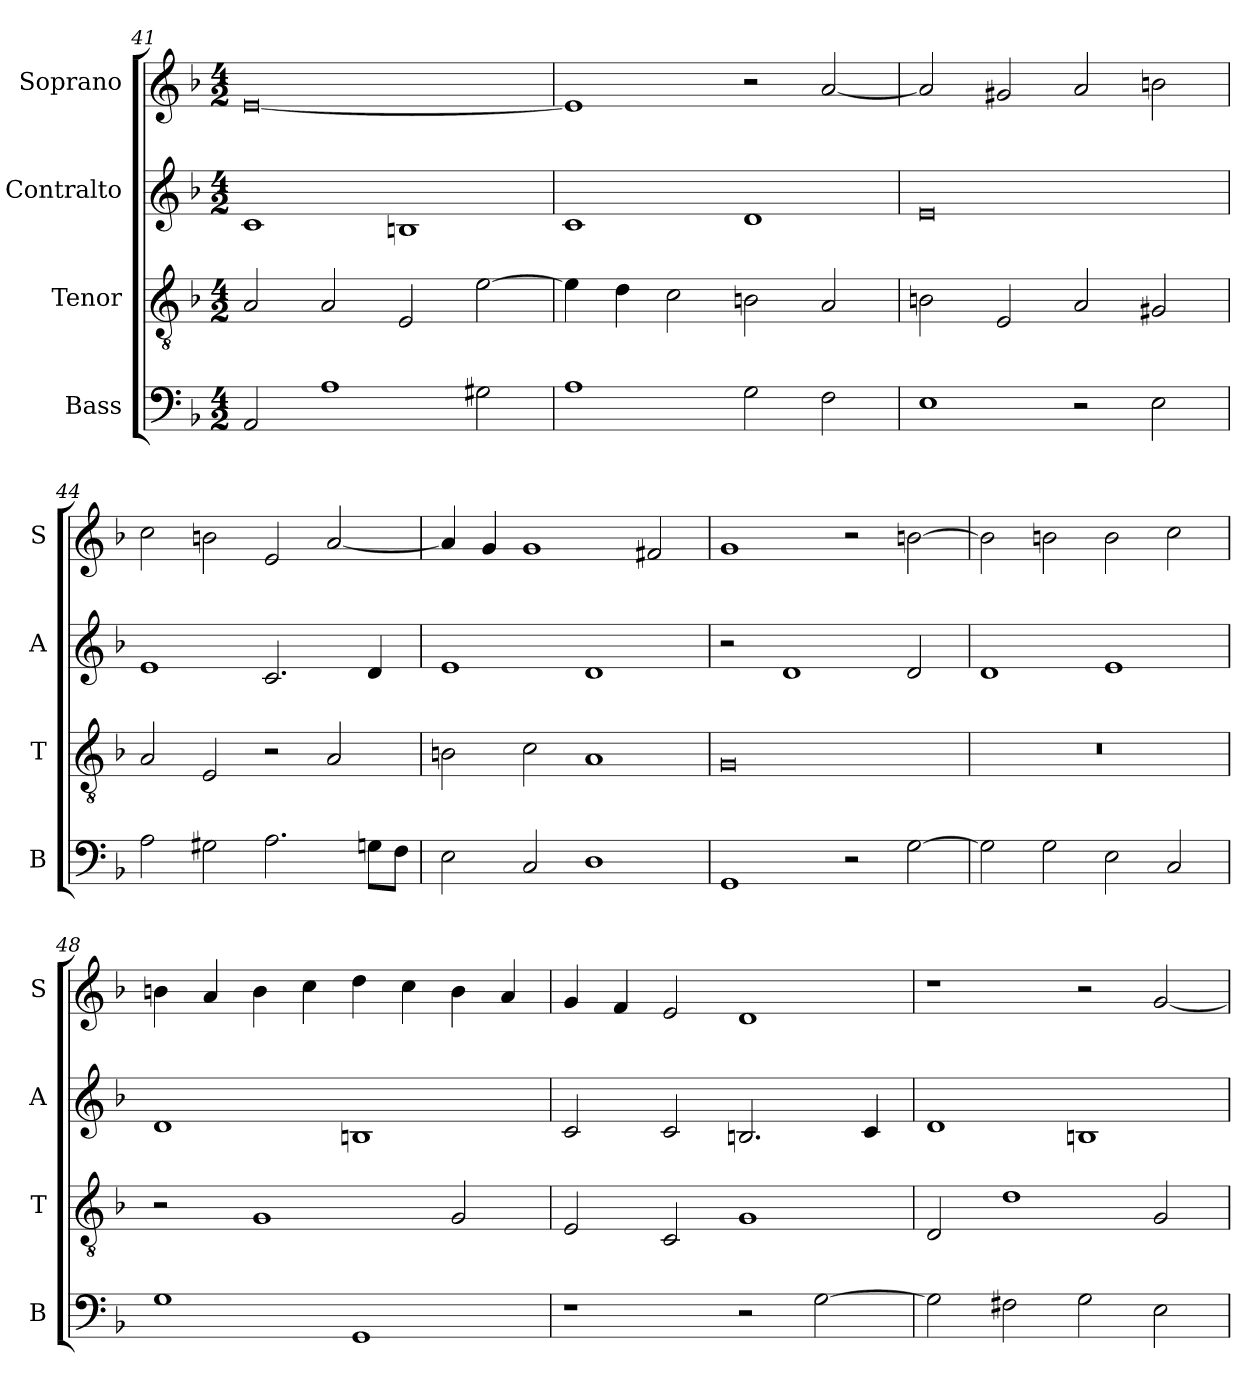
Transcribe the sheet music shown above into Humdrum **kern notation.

**kern	**kern	**kern	**kern
*part4	*part3	*part2	*part1
*staff4	*staff3	*staff2	*staff1
*I"Bass	*I"Tenor	*I"Contralto	*I"Soprano
*I'B	*I'T	*I'A	*I'S
*clefF4	*clefGv2	*clefG2	*clefG2
*k[b-]	*k[b-]	*k[b-]	*k[b-]
*M4/2	*M4/2	*M4/2	*M4/2
=41	=41	=41	=41
2AA	2A	1c	[0e
1A	2A	.	.
.	2E	1Bn	.
2G#X	[2e	.	.
=42	=42	=42	=42
1A	4e]	1c	1e]
.	4d	.	.
.	2c	.	.
2G	2Bn	1d	2r
2F	2A	.	[2a
=43	=43	=43	=43
1E	2Bn	0e	2a]
.	2E	.	2g#X
2r	2A	.	2a
2E	2G#X	.	2bn
=44	=44	=44	=44
2A	2A	1e	2cc
2G#X	2E	.	2bn
2.A	2r	2.c	2e
.	2A	.	[2a
8Gn\L	.	4d	.
8F\J	.	.	.
=45	=45	=45	=45
2E	2Bn	1e	4a]
.	.	.	4g
2C	2c	.	1g
1D	1A	1d	.
.	.	.	2f#X
=46	=46	=46	=46
1GG	0G	2r	1g
.	.	1d	.
2r	.	.	2r
[2G	.	2d	[2bn
=47	=47	=47	=47
2G]	0r	1d	2b]
2G	.	.	2bn
2E	.	1e	2b
2C	.	.	2cc
=48	=48	=48	=48
1G	2r	1d	4bn
.	.	.	4a
.	1G	.	4b
.	.	.	4cc
1GG	.	1Bn	4dd
.	.	.	4cc
.	2G	.	4b
.	.	.	4a
=49	=49	=49	=49
1r	2E	2c	4g
.	.	.	4f
.	2C	2c	2e
2r	1G	2.Bn	1d
[2G	.	.	.
.	.	4c	.
=50	=50	=50	=50
2G]	2D	1d	1r
2F#X	1d	.	.
2G	.	1Bn	2r
2E	2G	.	[2g
=	=	=	=
*-	*-	*-	*-
